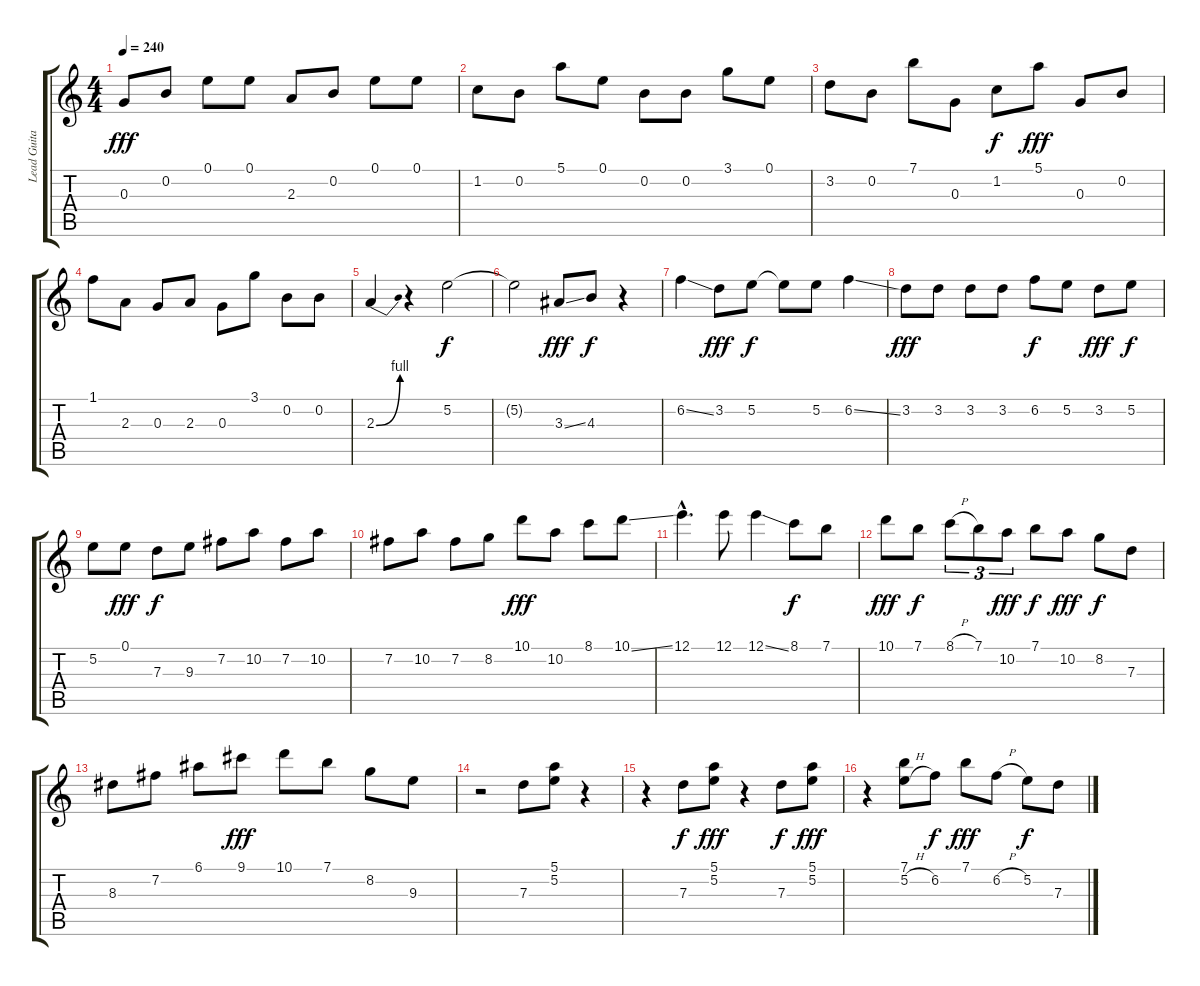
\track ("Lead Guitar" "Lead Guita") {instrument acousticguitarsteel}
\staff {score tabs}
\tuning (E4 B3 G3 D3 A2 E2) {hide}
\ts (4 4)
\tempo 240
\clef g2
\ks c
0.3.8{dy fff} 0.2.8 0.1.8 0.1.8 2.3.8 0.2.8 0.1.8 0.1.8 |
1.2.8 0.2.8 5.1.8 0.1.8 0.2.8 0.2.8 3.1.8 0.1.8 |
3.2.8 0.2.8 7.1.8 0.3.8 1.2.8{dy f} 5.1.8{dy fff} 0.3.8 0.2.8 |
1.1.8 2.3.8 0.3.8 2.3.8 0.3.8 3.1.8 0.2.8 0.2.8 |
2.3{be (bend 0 0 60 4)}.4 r.4 5.2.2{dy f} |
5.2{t}.2 3.3{ss}.8{dy fff} 4.3.8{dy f} r.4 |
6.2{ss}.4 3.2.8{dy fff} 5.2.8{dy f} 5.2{t}.8 5.2.8 6.2{ss}.4 |
3.2.8{dy fff} 3.2.8 3.2.8 3.2.8 6.2.8{dy f} 5.2.8 3.2.8{dy fff} 5.2.8{dy f} |
5.2.8 0.1.8{dy fff} 7.3.8{dy f} 9.3.8 7.2.8 10.2.8 7.2.8 10.2.8 |
7.2.8 10.2.8 7.2.8 8.2.8 10.1.8{dy fff} 10.2.8 8.1.8 10.1{ss}.8 |
12.1{hac}.4{d} 12.1.8 12.1{ss}.4 8.1.8{dy f} 7.1.8 |
10.1.8{dy fff} 7.1.8{dy f} 8.1{h}.8{tu (3 2)} 7.1.8{tu (3 2)} 10.2.8{tu (3 2) dy fff} 7.1.8{dy f} 10.2.8{dy fff} 8.2.8{dy f} 7.3.8 |
8.3.8 7.2.8 6.1.8 9.1.8{dy fff} 10.1.8 7.1.8 8.2.8 9.3.8 |
r.2 7.3.8 (5.1 5.2).8 r.4 |
r.4 7.3.8{dy f} (5.1 5.2).8{dy fff} r.4 7.3.8{dy f} (5.1 5.2).8{dy fff} |
r.4 (7.1 5.2{h}).8 6.2.8{dy f} 7.1.8{dy fff} 6.2{h}.8 5.2.8{dy f} 7.3.8
